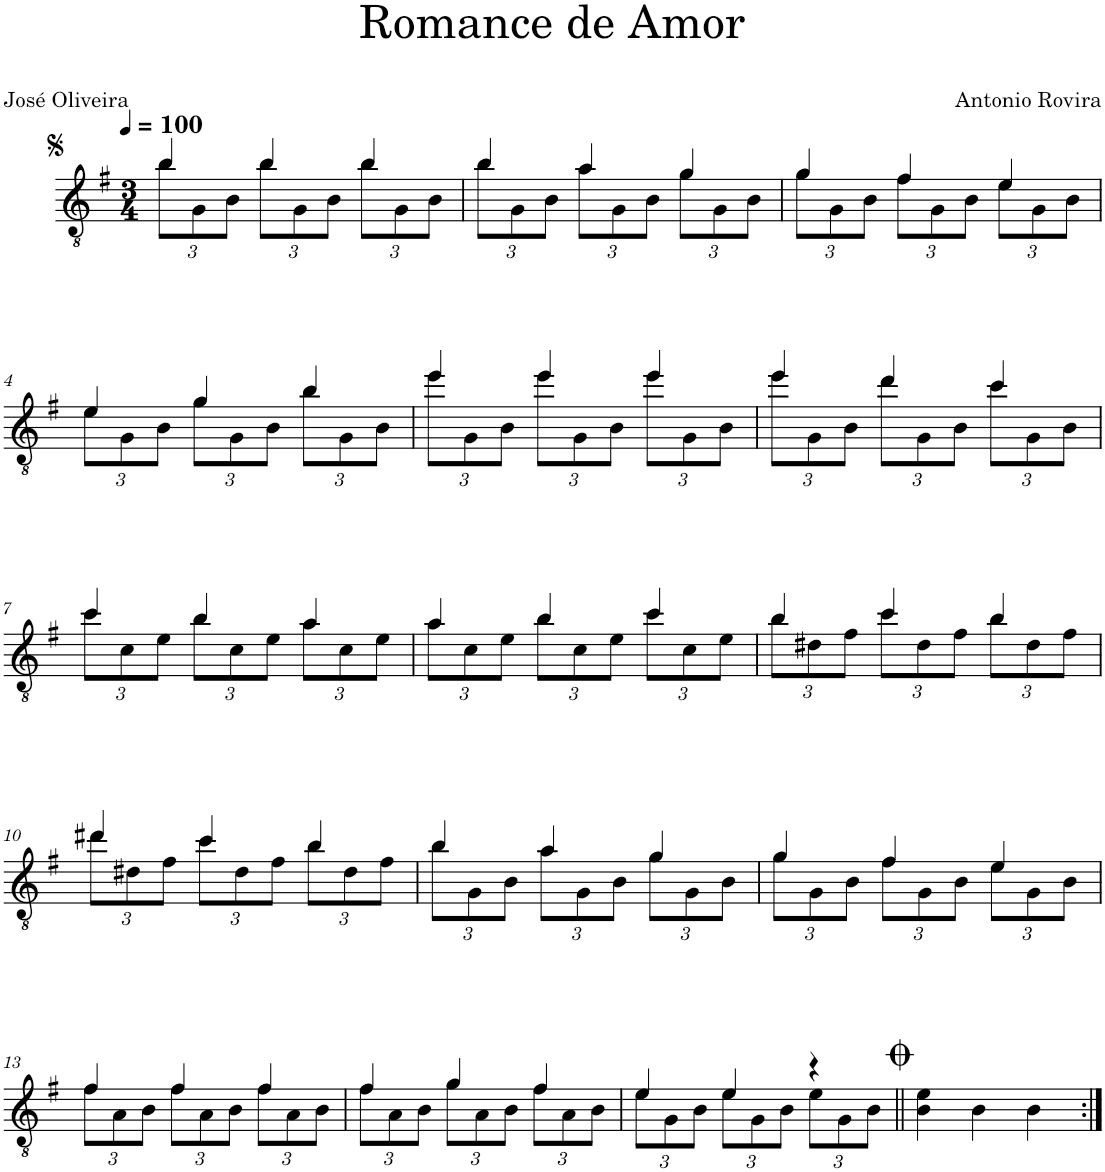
**kern
*part1
*staff1
*I"Classical Guitar
*I'Guit.
*clefGv2
*k[f#]
*M3/4
*MM100
=1
*^
*	*Xbrackettup
4b/	12b\L
.	12G\
.	12B\J
4b/	12b\L
.	12G\
.	12B\J
4b/	12b\L
.	12G\
.	12B\J
=2	=2
4b/	12b\L
.	12G\
.	12B\J
4a/	12a\L
.	12G\
.	12B\J
4g/	12g\L
.	12G\
.	12B\J
=3	=3
4g/	12g\L
.	12G\
.	12B\J
4f#/	12f#\L
.	12G\
.	12B\J
4e/	12e\L
.	12G\
.	12B\J
!!LO:LB:g=z	!!
=4	=4
4e/	12e\L
.	12G\
.	12B\J
4g/	12g\L
.	12G\
.	12B\J
4b/	12b\L
.	12G\
.	12B\J
=5	=5
4ee/	12ee\L
.	12G\
.	12B\J
4ee/	12ee\L
.	12G\
.	12B\J
4ee/	12ee\L
.	12G\
.	12B\J
=6	=6
4ee/	12ee\L
.	12G\
.	12B\J
4dd/	12dd\L
.	12G\
.	12B\J
4cc/	12cc\L
.	12G\
.	12B\J
!!LO:LB:g=z	!!
=7	=7
4cc/	12cc\L
.	12c\
.	12e\J
4b/	12b\L
.	12c\
.	12e\J
4a/	12a\L
.	12c\
.	12e\J
=8	=8
4a/	12a\L
.	12c\
.	12e\J
4b/	12b\L
.	12c\
.	12e\J
4cc/	12cc\L
.	12c\
.	12e\J
=9	=9
4b/	12b\L
.	12d#X\
.	12f#\J
4cc/	12cc\L
.	12d#\
.	12f#\J
4b/	12b\L
.	12d#\
.	12f#\J
!!LO:LB:g=z	!!
=10	=10
4dd#X/	12dd#\L
.	12d#X\
.	12f#\J
4cc/	12cc\L
.	12d#\
.	12f#\J
4b/	12b\L
.	12d#\
.	12f#\J
=11	=11
4b/	12b\L
.	12G\
.	12B\J
4a/	12a\L
.	12G\
.	12B\J
4g/	12g\L
.	12G\
.	12B\J
=12	=12
4g/	12g\L
.	12G\
.	12B\J
4f#/	12f#\L
.	12G\
.	12B\J
4e/	12e\L
.	12G\
.	12B\J
!!LO:LB:g=z	!!
=13	=13
4f#/	12f#\L
.	12A\
.	12B\J
4f#/	12f#\L
.	12A\
.	12B\J
4f#/	12f#\L
.	12A\
.	12B\J
=14	=14
4f#/	12f#\L
.	12A\
.	12B\J
4g/	12g\L
.	12A\
.	12B\J
4f#/	12f#\L
.	12A\
.	12B\J
=15	=15
4e/	12e\L
.	12G\
.	12B\J
4e/	12e\L
.	12G\
.	12B\J
4r	12e\L
.	12G\
.	12B\J
*v	*v
=16||
4B\ 4e\
4B\
4B\
=:|!
*-
